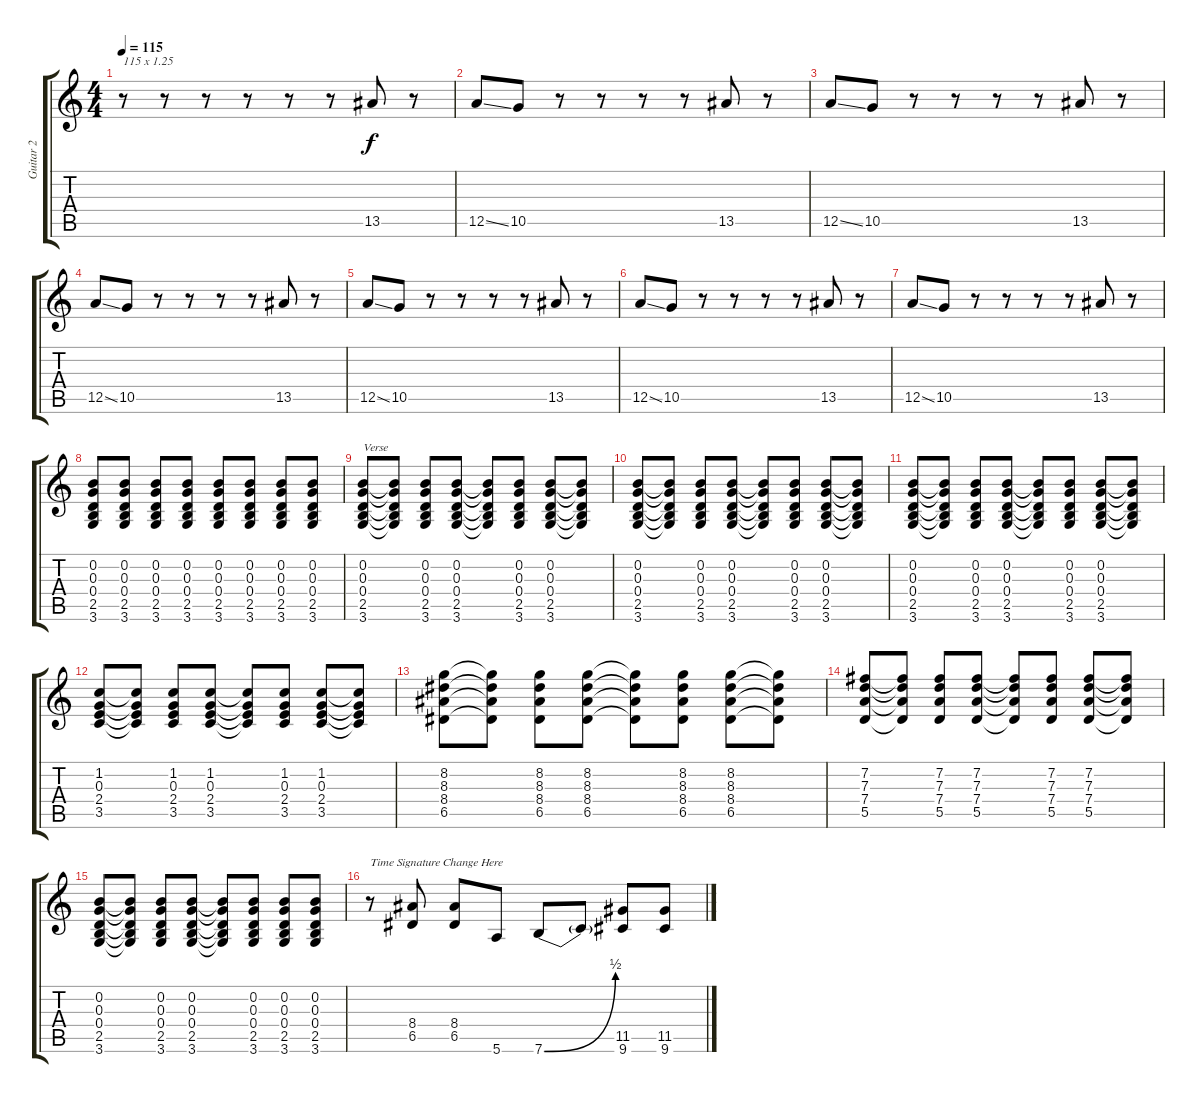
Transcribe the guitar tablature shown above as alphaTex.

\track ("Guitar 2" "Guitar 2") {instrument acousticguitarnylon}
\staff {score tabs}
\tuning (E4 B3 G3 D3 A2 E2) {hide}
\ts (4 4)
\tempo 115
\clef g2
\ks c
r.8{txt "115 x 1.25" dy f instrument acousticguitarnylon} r.8 r.8 r.8 r.8 r.8 13.5.8 r.8 |
12.5{ss}.8 10.5.8 r.8 r.8 r.8 r.8 13.5.8 r.8 |
12.5{ss}.8 10.5.8 r.8 r.8 r.8 r.8 13.5.8 r.8 |
12.5{ss}.8 10.5.8 r.8 r.8 r.8 r.8 13.5.8 r.8 |
12.5{ss}.8 10.5.8 r.8 r.8 r.8 r.8 13.5.8 r.8 |
12.5{ss}.8 10.5.8 r.8 r.8 r.8 r.8 13.5.8 r.8 |
12.5{ss}.8 10.5.8 r.8 r.8 r.8 r.8 13.5.8 r.8 |
(0.2 0.3 0.4 2.5 3.6).8{volume 0} (0.2 0.3 0.4 2.5 3.6).8{volume 2} (0.2 0.3 0.4 2.5 3.6).8{volume 4} (0.2 0.3 0.4 2.5 3.6).8{volume 6} (0.2 0.3 0.4 2.5 3.6).8{volume 8} (0.2 0.3 0.4 2.5 3.6).8{volume 10} (0.2 0.3 0.4 2.5 3.6).8{volume 12} (0.2 0.3 0.4 2.5 3.6).8{volume 13} |
(0.2 0.3 0.4 2.5 3.6).8{txt "Verse"} (0.2{t} 0.3{t} 0.4{t} 2.5{t} 3.6{t}).8 (0.2 0.3 0.4 2.5 3.6).8 (0.2 0.3 0.4 2.5 3.6).8 (0.2{t} 0.3{t} 0.4{t} 2.5{t} 3.6{t}).8 (0.2 0.3 0.4 2.5 3.6).8 (0.2 0.3 0.4 2.5 3.6).8 (0.2{t} 0.3{t} 0.4{t} 2.5{t} 3.6{t}).8 |
(0.2 0.3 0.4 2.5 3.6).8 (0.2{t} 0.3{t} 0.4{t} 2.5{t} 3.6{t}).8 (0.2 0.3 0.4 2.5 3.6).8 (0.2 0.3 0.4 2.5 3.6).8 (0.2{t} 0.3{t} 0.4{t} 2.5{t} 3.6{t}).8 (0.2 0.3 0.4 2.5 3.6).8 (0.2 0.3 0.4 2.5 3.6).8 (0.2{t} 0.3{t} 0.4{t} 2.5{t} 3.6{t}).8 |
(0.2 0.3 0.4 2.5 3.6).8 (0.2{t} 0.3{t} 0.4{t} 2.5{t} 3.6{t}).8 (0.2 0.3 0.4 2.5 3.6).8 (0.2 0.3 0.4 2.5 3.6).8 (0.2{t} 0.3{t} 0.4{t} 2.5{t} 3.6{t}).8 (0.2 0.3 0.4 2.5 3.6).8 (0.2 0.3 0.4 2.5 3.6).8 (0.2{t} 0.3{t} 0.4{t} 2.5{t} 3.6{t}).8 |
(1.2 0.3 2.4 3.5).8 (1.2{t} 0.3{t} 2.4{t} 3.5{t}).8 (1.2 0.3 2.4 3.5).8 (1.2 0.3 2.4 3.5).8 (1.2{t} 0.3{t} 2.4{t} 3.5{t}).8 (1.2 0.3 2.4 3.5).8 (1.2 0.3 2.4 3.5).8 (1.2{t} 0.3{t} 2.4{t} 3.5{t}).8 |
(8.2 8.3 8.4 6.5).8 (8.2{t} 8.3{t} 8.4{t} 6.5{t}).8 (8.2 8.3 8.4 6.5).8 (8.2 8.3 8.4 6.5).8 (8.2{t} 8.3{t} 8.4{t} 6.5{t}).8 (8.2 8.3 8.4 6.5).8 (8.2 8.3 8.4 6.5).8 (8.2{t} 8.3{t} 8.4{t} 6.5{t}).8 |
(7.2 7.3 7.4 5.5).8 (7.2{t} 7.3{t} 7.4{t} 5.5{t}).8 (7.2 7.3 7.4 5.5).8 (7.2 7.3 7.4 5.5).8 (7.2{t} 7.3{t} 7.4{t} 5.5{t}).8 (7.2 7.3 7.4 5.5).8 (7.2 7.3 7.4 5.5).8 (7.2{t} 7.3{t} 7.4{t} 5.5{t}).8 |
(0.2 0.3 0.4 2.5 3.6).8 (0.2{t} 0.3{t} 0.4{t} 2.5{t} 3.6{t}).8 (0.2 0.3 0.4 2.5 3.6).8 (0.2 0.3 0.4 2.5 3.6).8 (0.2{t} 0.3{t} 0.4{t} 2.5{t} 3.6{t}).8 (0.2 0.3 0.4 2.5 3.6).8 (0.2 0.3 0.4 2.5 3.6).8 (0.2 0.3 0.4 2.5 3.6).8 |
r.8{txt "Time Signature Change Here" instrument overdrivenguitar} (8.4 6.5).8 (8.4 6.5).8 5.6.8 7.6{be (bend 0 0 60 2)}.8 7.6{t}.8 (11.5 9.6).8 (11.5{ss} 9.6{ss}).8
